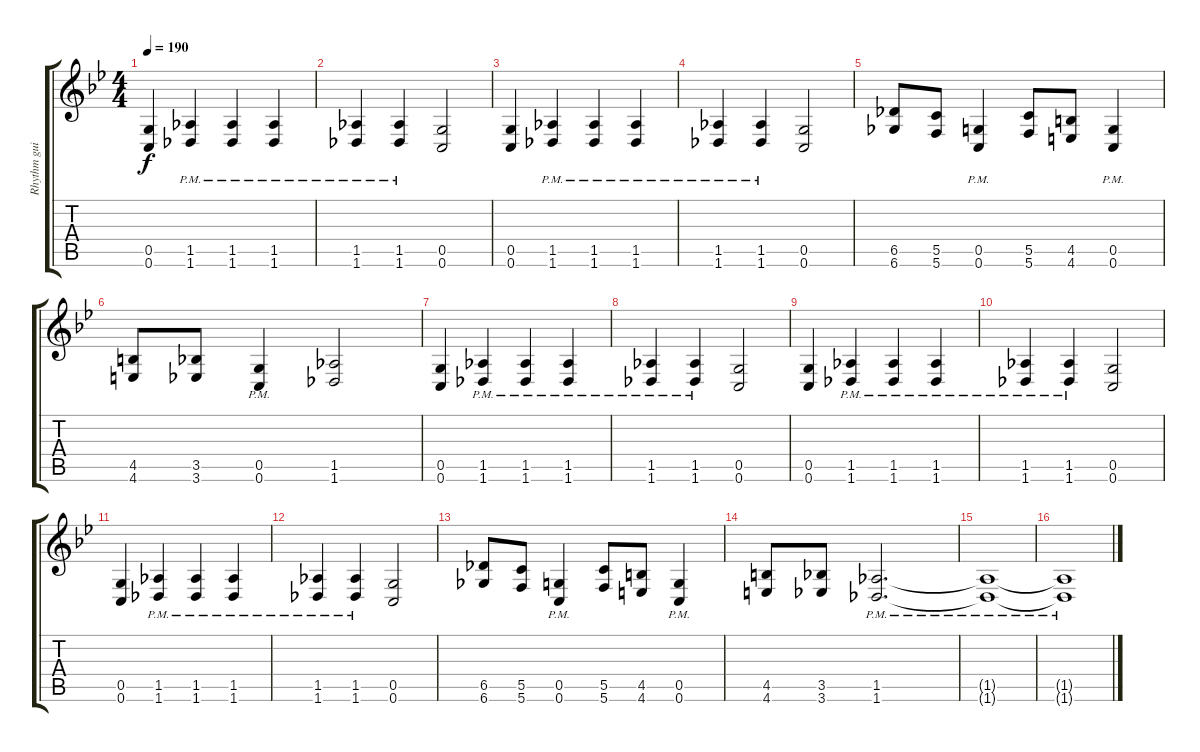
\track ("Rhythm guitar 01" "Rhythm gui") {instrument overdrivenguitar}
\staff {score tabs}
\tuning (D4 A3 F3 C3 G2 C2) {hide}
\ts (4 4)
\tempo 190
\clef g2
\ks bb
(0.5 0.6).4{dy f} (1.5{pm} 1.6{pm}).4 (1.5{pm} 1.6{pm}).4 (1.5{pm} 1.6{pm}).4 |
(1.5{pm} 1.6{pm}).4 (1.5{pm} 1.6{pm}).4 (0.5 0.6).2 |
(0.5 0.6).4 (1.5{pm} 1.6{pm}).4 (1.5{pm} 1.6{pm}).4 (1.5{pm} 1.6{pm}).4 |
(1.5{pm} 1.6{pm}).4 (1.5{pm} 1.6{pm}).4 (0.5 0.6).2 |
(6.5 6.6).8 (5.5 5.6).8 (0.5{pm} 0.6{pm}).4 (5.5 5.6).8 (4.5 4.6).8 (0.5{pm} 0.6{pm}).4 |
(4.5 4.6).8 (3.5 3.6).8 (0.5{pm} 0.6{pm}).4 (1.5 1.6).2 |
(0.5 0.6).4 (1.5{pm} 1.6{pm}).4 (1.5{pm} 1.6{pm}).4 (1.5{pm} 1.6{pm}).4 |
(1.5{pm} 1.6{pm}).4 (1.5{pm} 1.6{pm}).4 (0.5 0.6).2 |
(0.5 0.6).4 (1.5{pm} 1.6{pm}).4 (1.5{pm} 1.6{pm}).4 (1.5{pm} 1.6{pm}).4 |
(1.5{pm} 1.6{pm}).4 (1.5{pm} 1.6{pm}).4 (0.5 0.6).2 |
(0.5 0.6).4 (1.5{pm} 1.6{pm}).4 (1.5{pm} 1.6{pm}).4 (1.5{pm} 1.6{pm}).4 |
(1.5{pm} 1.6{pm}).4 (1.5{pm} 1.6{pm}).4 (0.5 0.6).2 |
(6.5 6.6).8 (5.5 5.6).8 (0.5{pm} 0.6{pm}).4 (5.5 5.6).8 (4.5 4.6).8 (0.5{pm} 0.6{pm}).4 |
(4.5 4.6).8 (3.5 3.6).8 (1.5{pm} 1.6{pm}).2{d} |
(1.5{pm t} 1.6{pm t}).1 |
(1.5{pm t} 1.6{pm t}).1
